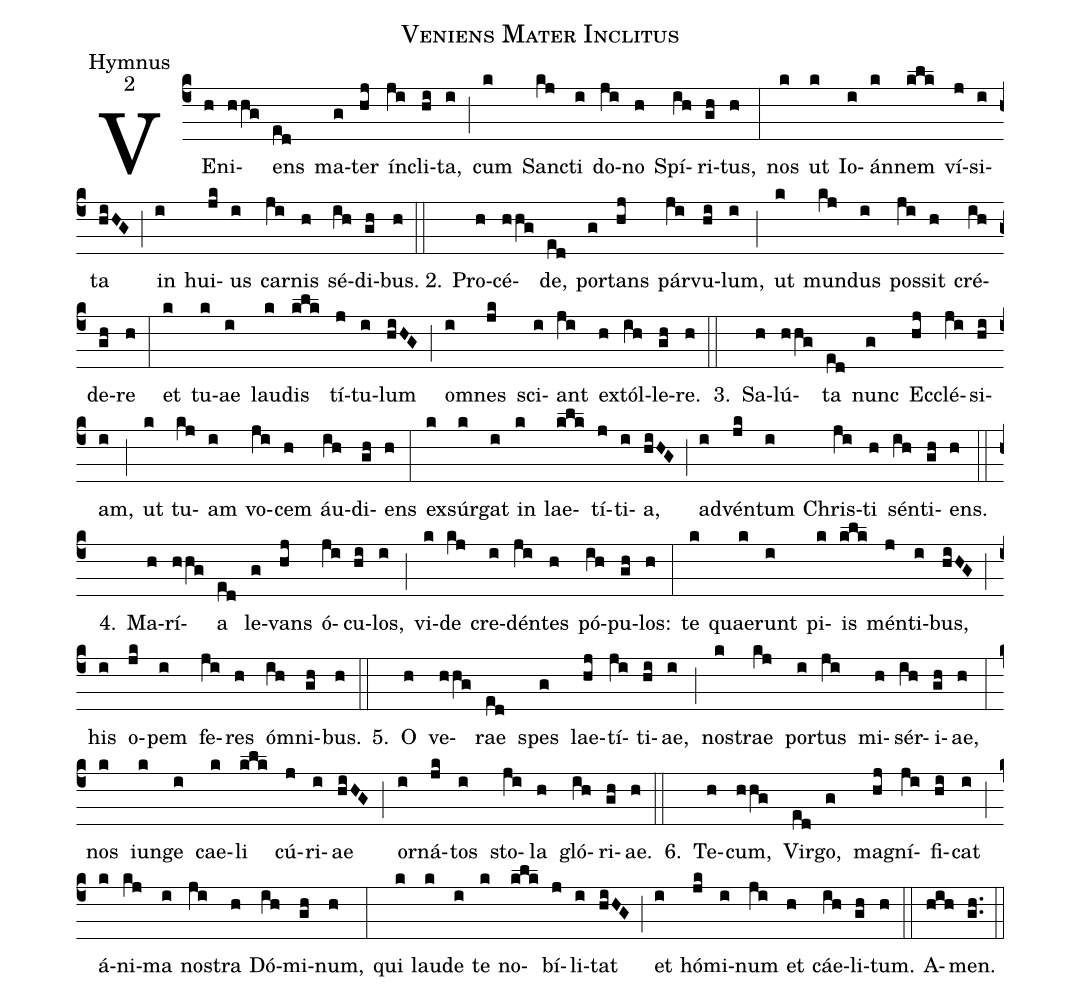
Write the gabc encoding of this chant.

name:Veniens Mater Inclitus;
office-part:Hymnus;
mode:2;
%%
(c4) VE(h)ni(hhg)ens(ed) ma(g)ter(hj) ín(ji)cli(hi)ta,(i)
(;) cum(k) Sanc(kj)ti(i) do(ji)no(h) Spí(ih)ri(gh)tus,(h)
(:) nos(k) ut(k) Io(i)án(k)nem(klk) ví(j)si(i)ta(hiHG)
(;) in(i) hui(jk)us(i) car(ji)nis(h) sé(ih)di(gh)bus.(h)
(::)
2.() Pro(h)cé(hhg)de,(ed) por(g)tans(hj) pár(ji)vu(hi)lum,(i)
(;) ut(k) mun(kj)dus(i) pos(ji)sit(h) cré(ih)de(gh)re(h)
(:) et(k) tu(k)ae(i) lau(k)dis(klk) tí(j)tu(i)lum(hiHG)
(;) om(i)nes(jk) sci(i)ant(ji) ex(h)tól(ih)le(gh)re.(h)
(::)
3.() Sa(h)lú(hhg)ta(ed) nunc(g) Ec(hj)clé(ji)si(hi)am,(i)
(;) ut(k) tu(kj)am(i) vo(ji)cem(h) áu(ih)di(gh)ens(h)
(:) ex(k)súr(k)gat(i) in(k) lae(klk)tí(j)ti(i)a,(hiHG)
(;) ad(i)vén(jk)tum(i) Chris(ji)ti(h) sén(ih)ti(gh)ens.(h)
(::)
4.() Ma(h)rí(hhg)a(ed) le(g)vans(hj) ó(ji)cu(hi)los,(i)
(;) vi(k)de(kj) cre(i)dén(ji)tes(h) pó(ih)pu(gh)los:(h)
(:) te(k) quae(k)runt(i) pi(k)is(klk) mén(j)ti(i)bus,(hiHG)
(;) his(i) o(jk)pem(i) fe(ji)res(h) óm(ih)ni(gh)bus.(h)
(::)
5.() O(h) ve(hhg)rae(ed) spes(g) lae(hj)tí(ji)ti(hi)ae,(i)
(;) nos(k)trae(kj) por(i)tus(ji) mi(h)sér(ih)i(gh)ae,(h)
(:) nos(k) iun(k)ge(i) cae(k)li(klk) cú(j)ri(i)ae(hiHG)
(;) or(i)ná(jk)tos(i) sto(ji)la(h) gló(ih)ri(gh)ae.(h)
(::)
6.() Te(h)cum,(hhg) Vir(ed)go,(g) mag(hj)ní(ji)fi(hi)cat(i)
(;) á(k)ni(kj)ma(i) nos(ji)tra(h) Dó(ih)mi(gh)num,(h)
(:) qui(k) lau(k)de(i) te(k) no(klk)bí(j)li(i)tat(hiHG)
(;) et(i) hó(jk)mi(i)num(ji) et(h) cáe(ih)li(gh)tum.(h)
(::) A(hih)men.(gh..)
(::)
